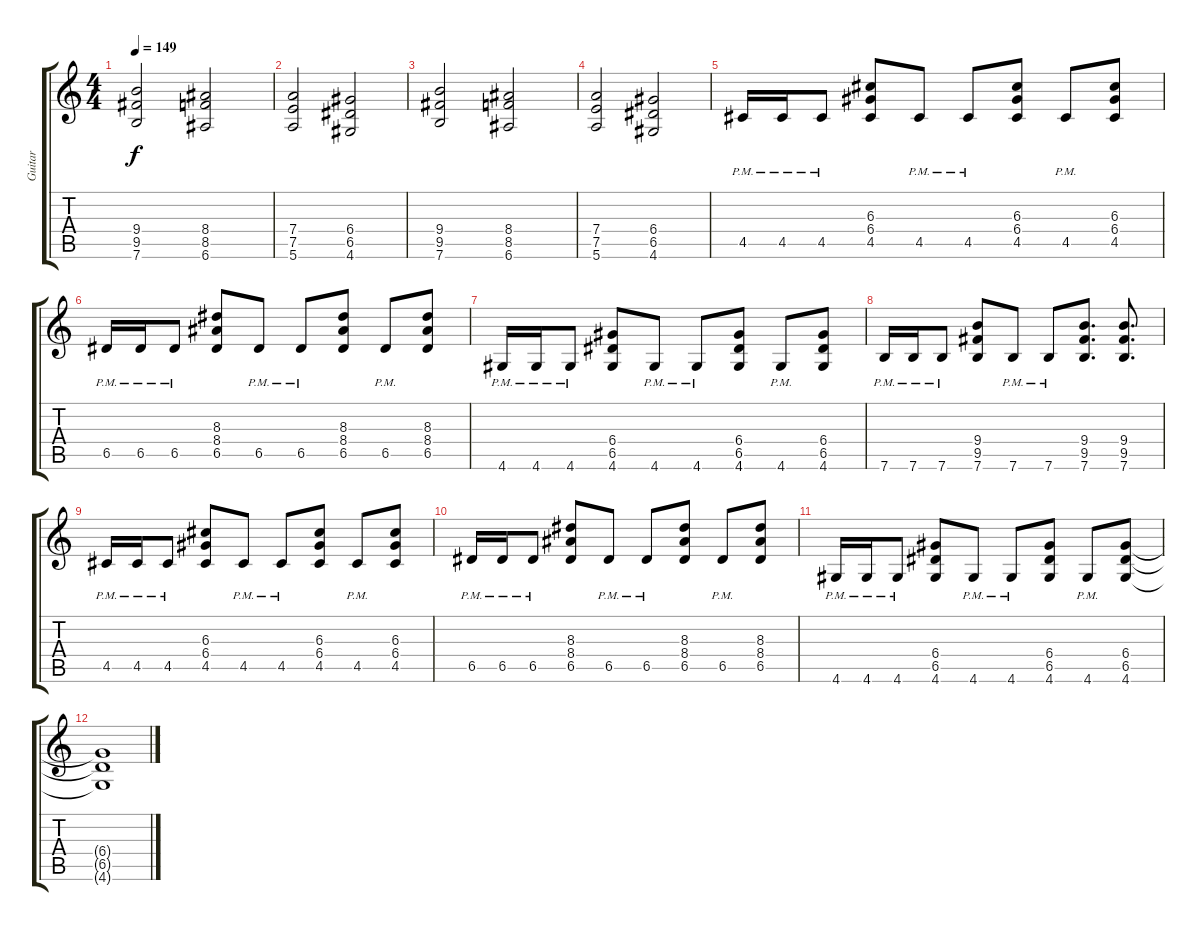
\track ("Guitar" "Guitar") {instrument distortionguitar}
\staff {score tabs}
\tuning (E4 B3 G3 D3 A2 E2) {hide}
\ts (4 4)
\tempo 149
\clef g2
\ks c
(9.4 9.5 7.6).2{dy f} (8.4 8.5 6.6).2 |
(7.4 7.5 5.6).2 (6.4 6.5 4.6).2 |
(9.4 9.5 7.6).2 (8.4 8.5 6.6).2 |
(7.4 7.5 5.6).2 (6.4 6.5 4.6).2 |
4.5{pm}.16 4.5{pm}.16 4.5{pm}.8 (6.3 6.4 4.5).8 4.5{pm}.8 4.5{pm}.8 (6.3 6.4 4.5).8 4.5{pm}.8 (6.3 6.4 4.5).8 |
6.5{pm}.16 6.5{pm}.16 6.5{pm}.8 (8.3 8.4 6.5).8 6.5{pm}.8 6.5{pm}.8 (8.3 8.4 6.5).8 6.5{pm}.8 (8.3 8.4 6.5).8 |
4.6{pm}.16 4.6{pm}.16 4.6{pm}.8 (6.4 6.5 4.6).8 4.6{pm}.8 4.6{pm}.8 (6.4 6.5 4.6).8 4.6{pm}.8 (6.4 6.5 4.6).8 |
7.6{pm}.16 7.6{pm}.16 7.6{pm}.8 (9.4 9.5 7.6).8 7.6{pm}.8 7.6{pm}.8 (9.4 9.5 7.6).8{d} (9.4 9.5 7.6).8{d} |
4.5{pm}.16 4.5{pm}.16 4.5{pm}.8 (6.3 6.4 4.5).8 4.5{pm}.8 4.5{pm}.8 (6.3 6.4 4.5).8 4.5{pm}.8 (6.3 6.4 4.5).8 |
6.5{pm}.16 6.5{pm}.16 6.5{pm}.8 (8.3 8.4 6.5).8 6.5{pm}.8 6.5{pm}.8 (8.3 8.4 6.5).8 6.5{pm}.8 (8.3 8.4 6.5).8 |
4.6{pm}.16 4.6{pm}.16 4.6{pm}.8 (6.4 6.5 4.6).8 4.6{pm}.8 4.6{pm}.8 (6.4 6.5 4.6).8 4.6{pm}.8 (6.4 6.5 4.6).8 |
(6.4{t} 6.5{t} 4.6{t}).1
